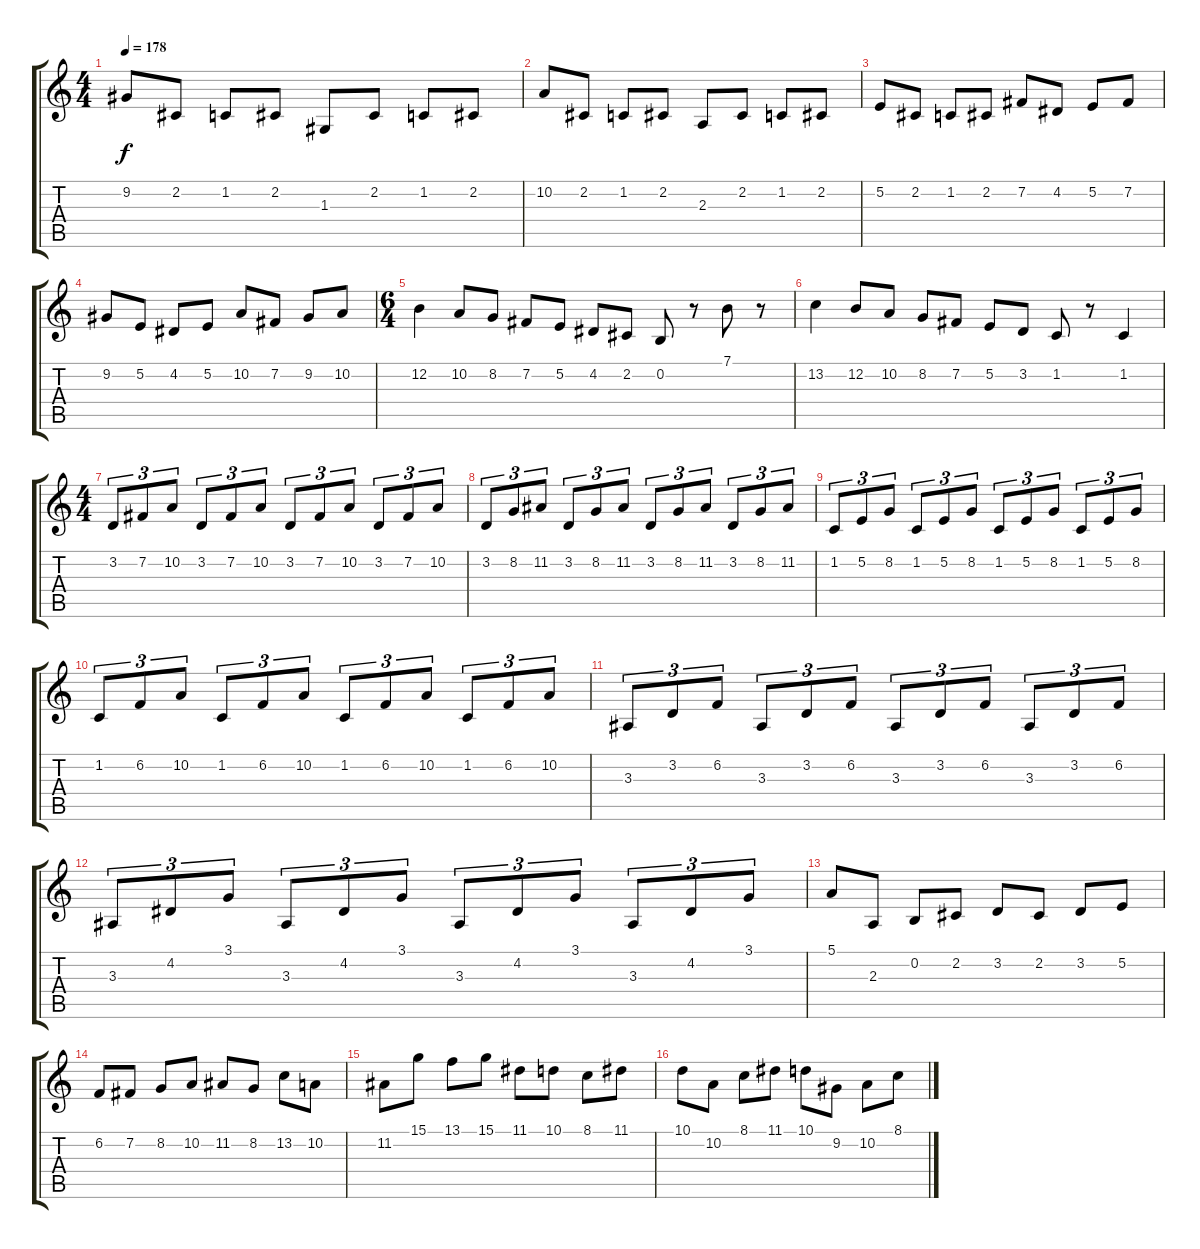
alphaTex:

\track "" {instrument churchorgan}
\staff {score tabs}
\tuning (E4 B3 G3 D3 A2 D2) {hide}
\ts (4 4)
\tempo 178
\clef g2
\ks c
9.2.8{dy f} 2.2.8 1.2.8 2.2.8 1.3.8 2.2.8 1.2.8 2.2.8 |
10.2.8 2.2.8 1.2.8 2.2.8 2.3.8 2.2.8 1.2.8 2.2.8 |
5.2.8 2.2.8 1.2.8 2.2.8 7.2.8 4.2.8 5.2.8 7.2.8 |
9.2.8 5.2.8 4.2.8 5.2.8 10.2.8 7.2.8 9.2.8 10.2.8 |
\ts (6 4)
12.2.4 10.2.8 8.2.8 7.2.8 5.2.8 4.2.8 2.2.8 0.2.8 r.8 7.1.8 r.8 |
13.2.4 12.2.8 10.2.8 8.2.8 7.2.8 5.2.8 3.2.8 1.2.8 r.8 1.2.4 |
\ts (4 4)
3.2.8{tu (3 2)} 7.2.8{tu (3 2)} 10.2.8{tu (3 2)} 3.2.8{tu (3 2)} 7.2.8{tu (3 2)} 10.2.8{tu (3 2)} 3.2.8{tu (3 2)} 7.2.8{tu (3 2)} 10.2.8{tu (3 2)} 3.2.8{tu (3 2)} 7.2.8{tu (3 2)} 10.2.8{tu (3 2)} |
3.2.8{tu (3 2)} 8.2.8{tu (3 2)} 11.2.8{tu (3 2)} 3.2.8{tu (3 2)} 8.2.8{tu (3 2)} 11.2.8{tu (3 2)} 3.2.8{tu (3 2)} 8.2.8{tu (3 2)} 11.2.8{tu (3 2)} 3.2.8{tu (3 2)} 8.2.8{tu (3 2)} 11.2.8{tu (3 2)} |
1.2.8{tu (3 2)} 5.2.8{tu (3 2)} 8.2.8{tu (3 2)} 1.2.8{tu (3 2)} 5.2.8{tu (3 2)} 8.2.8{tu (3 2)} 1.2.8{tu (3 2)} 5.2.8{tu (3 2)} 8.2.8{tu (3 2)} 1.2.8{tu (3 2)} 5.2.8{tu (3 2)} 8.2.8{tu (3 2)} |
1.2.8{tu (3 2)} 6.2.8{tu (3 2)} 10.2.8{tu (3 2)} 1.2.8{tu (3 2)} 6.2.8{tu (3 2)} 10.2.8{tu (3 2)} 1.2.8{tu (3 2)} 6.2.8{tu (3 2)} 10.2.8{tu (3 2)} 1.2.8{tu (3 2)} 6.2.8{tu (3 2)} 10.2.8{tu (3 2)} |
3.3.8{tu (3 2)} 3.2.8{tu (3 2)} 6.2.8{tu (3 2)} 3.3.8{tu (3 2)} 3.2.8{tu (3 2)} 6.2.8{tu (3 2)} 3.3.8{tu (3 2)} 3.2.8{tu (3 2)} 6.2.8{tu (3 2)} 3.3.8{tu (3 2)} 3.2.8{tu (3 2)} 6.2.8{tu (3 2)} |
3.3.8{tu (3 2)} 4.2.8{tu (3 2)} 3.1.8{tu (3 2)} 3.3.8{tu (3 2)} 4.2.8{tu (3 2)} 3.1.8{tu (3 2)} 3.3.8{tu (3 2)} 4.2.8{tu (3 2)} 3.1.8{tu (3 2)} 3.3.8{tu (3 2)} 4.2.8{tu (3 2)} 3.1.8{tu (3 2)} |
5.1.8 2.3.8 0.2.8 2.2.8 3.2.8 2.2.8 3.2.8 5.2.8 |
6.2.8 7.2.8 8.2.8 10.2.8 11.2.8 8.2.8 13.2.8 10.2.8 |
11.2.8 15.1.8 13.1.8 15.1.8 11.1.8 10.1.8 8.1.8 11.1.8 |
10.1.8 10.2.8 8.1.8 11.1.8 10.1.8 9.2.8 10.2.8 8.1.8
